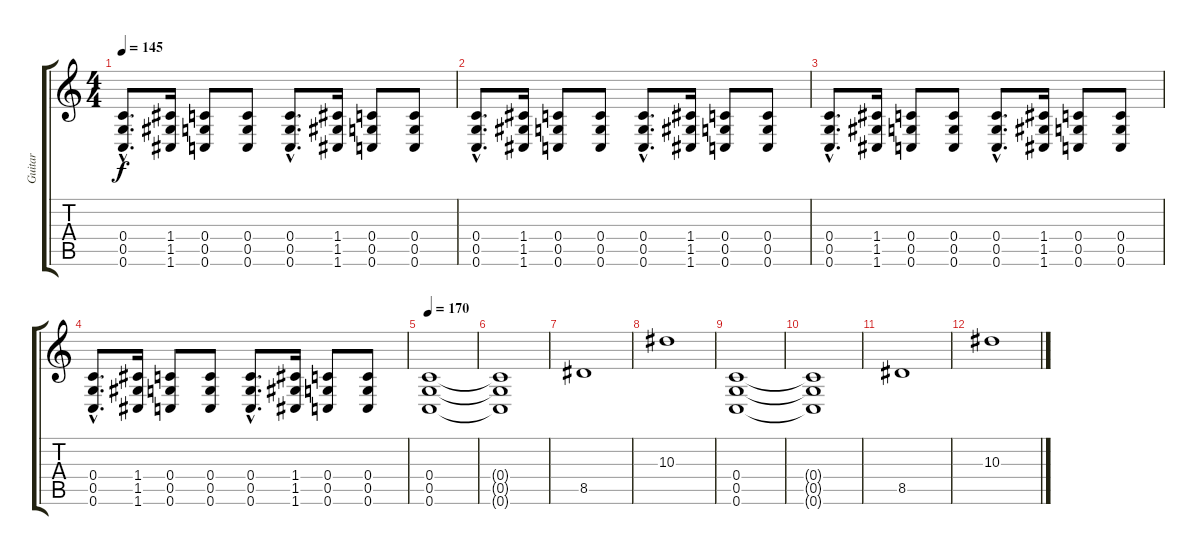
\track ("Guitar" "Guitar") {instrument distortionguitar}
\staff {score tabs}
\tuning (D4 A3 F3 C3 G2 C2) {hide}
\ts (4 4)
\tempo 145
\clef g2
\ks c
(0.4{hac} 0.5{hac} 0.6{hac}).8{d dy f} (1.4 1.5 1.6).16 (0.4 0.5 0.6).8 (0.4 0.5 0.6).8 (0.4{hac} 0.5{hac} 0.6{hac}).8{d} (1.4 1.5 1.6).16 (0.4 0.5 0.6).8 (0.4 0.5 0.6).8 |
(0.4{hac} 0.5{hac} 0.6{hac}).8{d} (1.4 1.5 1.6).16 (0.4 0.5 0.6).8 (0.4 0.5 0.6).8 (0.4{hac} 0.5{hac} 0.6{hac}).8{d} (1.4 1.5 1.6).16 (0.4 0.5 0.6).8 (0.4 0.5 0.6).8 |
(0.4{hac} 0.5{hac} 0.6{hac}).8{d} (1.4 1.5 1.6).16 (0.4 0.5 0.6).8 (0.4 0.5 0.6).8 (0.4{hac} 0.5{hac} 0.6{hac}).8{d} (1.4 1.5 1.6).16 (0.4 0.5 0.6).8 (0.4 0.5 0.6).8 |
(0.4{hac} 0.5{hac} 0.6{hac}).8{d} (1.4 1.5 1.6).16 (0.4 0.5 0.6).8 (0.4 0.5 0.6).8 (0.4{hac} 0.5{hac} 0.6{hac}).8{d} (1.4 1.5 1.6).16 (0.4 0.5 0.6).8 (0.4 0.5 0.6).8 |
\tempo 170
(0.4 0.5 0.6).1{instrument electricguitarclean} |
(0.4{t} 0.5{t} 0.6{t}).1 |
8.5.1 |
10.3.1 |
(0.4 0.5 0.6).1 |
(0.4{t} 0.5{t} 0.6{t}).1 |
8.5.1 |
10.3.1
